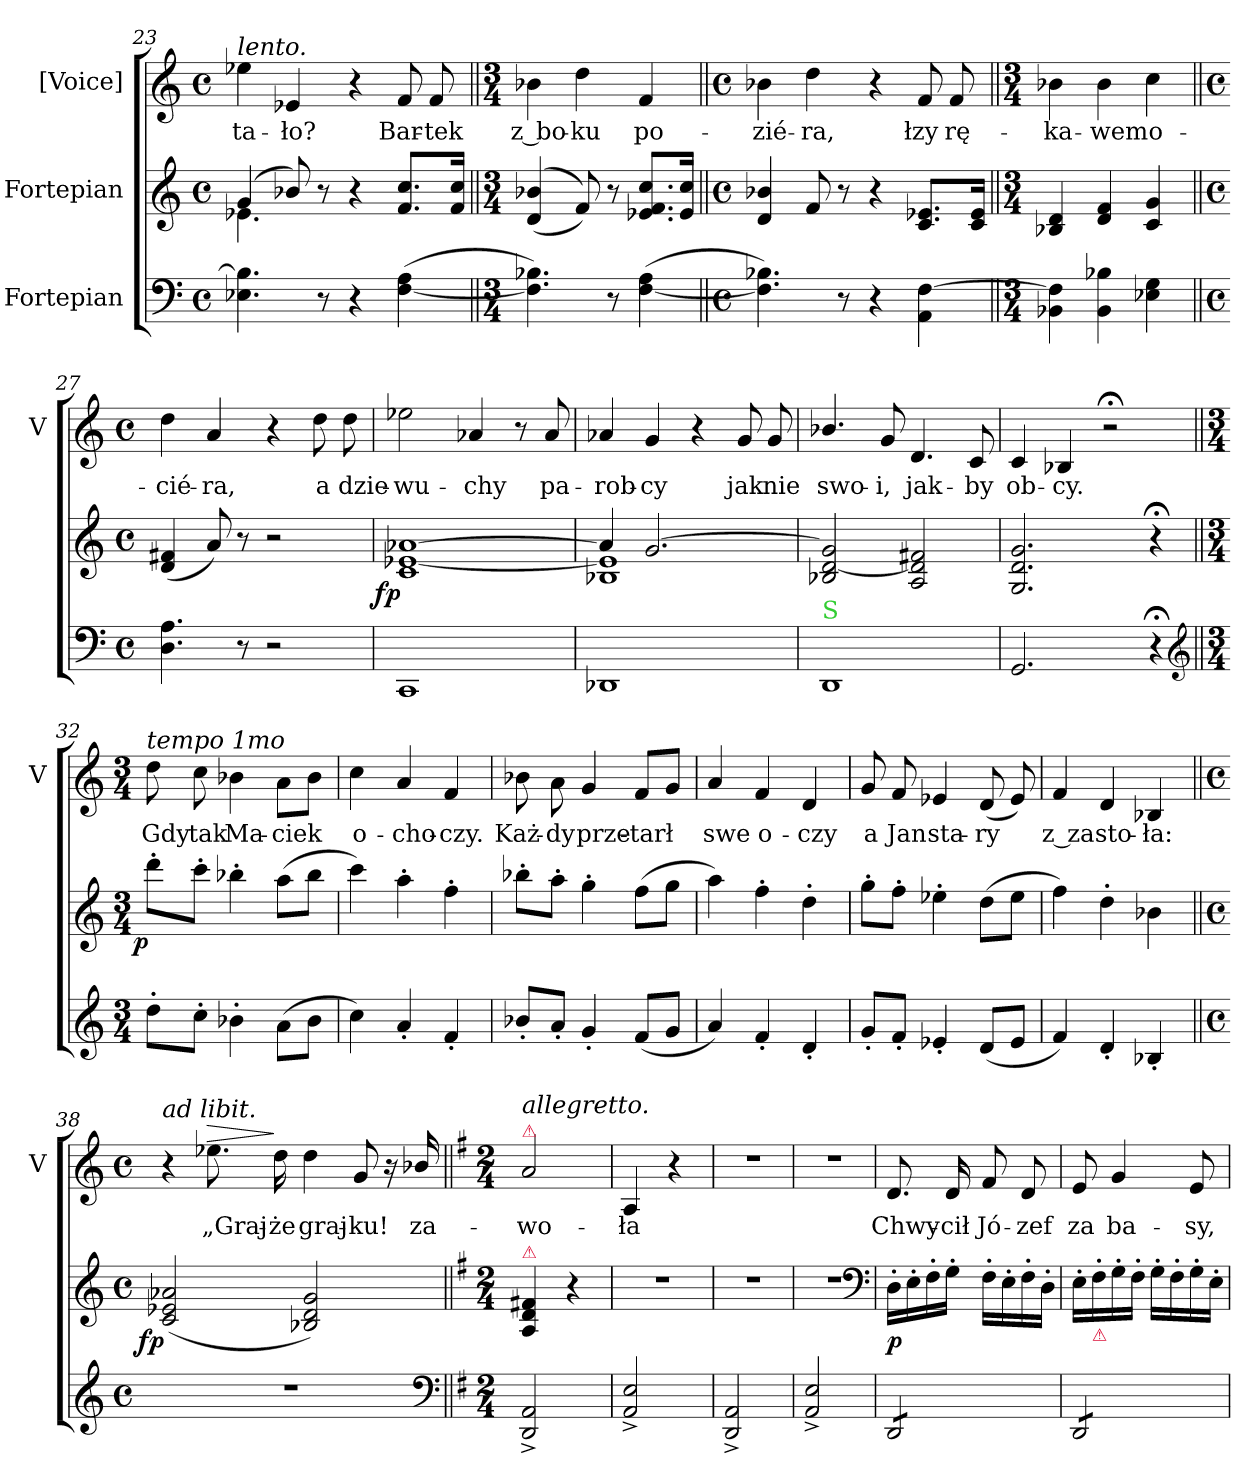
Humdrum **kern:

**kern	**kern	**dynam	**kern	**text	**dynam
*part3	*part2	*part2	*part1	*part1	*part1
*staff3	*staff2	*staff2	*staff1	*staff1	*staff1
*I"Fortepian	*I"Fortepian	*	*I"[Voice]	*	*
*	*	*	*I'V	*	*
*clefF4	*clefG2	*	*clefG2	*	*
*k[]	*k[]	*	*k[]	*	*
*M4/4	*M4/4	*	*M4/4	*	*
*met(c)	*met(c)	*	*met(c)	*	*
=23	=23	=23	=23	=23	=23
*	*^	*	*	*	*
!	!	!	!	!LO:TX:a:i:t=lento.	!	!
4.E-X\ 4.B-]\	(<4g/	4.e-X\	.	4ee-X\	-ta-	.
.	8b-X/)	.	.	4e-X/	-ło?	.
8r	8r	8rAyy	.	.	.	.
4r	4r	2rAyy	.	4r	.	.
(>[4F\ 4A\	8.f/ 8.cc/L	.	.	8f/	Bar-	.
.	.	.	.	8f/	-tek	.
.	16f/ 16cc/Jk	.	.	.	.	.
*	*v	*v	*	*	*	*
=24||	=24||	=24||	=24||	=24||	=24||
*M3/4	*M3/4	*	*M3/4	*	*
4.F]\ 4.B-X\)	(<(>4d/ 4b-X/	.	4b-X\	z bo-	.
.	8f/))	.	4dd\	-ku	.
8r	8r	.	.	.	.
(>[4F\ 4A\	8.e-X/ 8.f/ 8.cc/L	.	4f/	po-	.
.	16e-/ 16cc/Jk	.	.	.	.
=25||	=25||	=25||	=25||	=25||	=25||
*M4/4	*M4/4	*	*M4/4	*	*
*met(c)	*met(c)	*	*met(c)	*	*
4.F]\ 4.B-X\)	4d/ 4b-X/	.	4b-X\	-zié-	.
.	8f/	.	4dd\	-ra,	.
8r	8r	.	.	.	.
4r	4r	.	4r	.	.
4AA\ [4F\	8.c/ 8.e-X/L	.	8f/	łzy	.
.	.	.	8f/	rę-	.
.	16c/ 16e-/Jk	.	.	.	.
=26||	=26||	=26||	=26||	=26||	=26||
*M3/4	*M3/4	*	*M3/4	*	*
4BB-X\ 4F]\	4B-X/ 4d/	.	4b-X\	-ka-	.
4BB-\ 4B-X\	4d/ 4f/	.	4b-\	-wem	.
4E-X\ 4G\	4c/ 4g/	.	4cc\	o-	.
=27||	=27||	=27||	=27||	=27||	=27||
*M4/4	*M4/4	*	*M4/4	*	*
*met(c)	*met(c)	*	*met(c)	*	*
4.D\ 4.A\	(<4d/ 4f#X/	.	4dd\	-cié-	.
.	8a/)	.	4a/	-ra,	.
8r	8r	.	.	.	.
2r	2r	.	4r	.	.
.	.	.	8dd\	a	.
.	.	.	8dd\	dzie-	.
=28	=28	=28	=28	=28	=28
!	!	!LO:DY:b:rj	!	!	!
1CC	1c [1e-X [1a-X	fp.	2ee-X\	-wu-	.
.	.	.	4a-X/	-chy	.
.	.	.	8r	.	.
.	.	.	8a-/	pa-	.
=29	=29	=29	=29	=29	=29
*	*^	*	*	*	*
1DD-X	4a-/]	1B-X 1e-]	.	4a-X/	-rob-	.
.	[2.g/	.	.	4g/	-cy	.
.	.	.	.	4r	.	.
.	.	.	.	8g/	jak	.
.	.	.	.	8g/	nie	.
*	*v	*v	*	*	*	*
=30	=30	=30	=30	=30	=30
!LO:TX:a:color=limegreen:t=S	!	!	!	!	!
1DD	2B-X/ [2d/ 2g]/	.	4.b-X/	swo-	.
.	.	.	8g/	-i,	.
.	2A/ 2d]/ 2f#X/	.	4.d/	jak-	.
.	.	.	8c/	-by	.
=31	=31	=31	=31	=31	=31
2.GG/	2.G/ 2.d/ 2.g/	.	4c/	ob-	.
.	.	.	4B-X/	-cy.	.
.	.	.	2r;<	.	.
4r;<	4r;<	.	.	.	.
*clefG2	*	*	*	*	*
=32||	=32||	=32||	=32||	=32||	=32||
*M3/4	*M3/4	*	*M3/4	*	*
!	!	!	!LO:TX:a:i:t=tempo 1mo	!	!
!	!	!LO:DY:b:rj	!	!	!
8dd'\L	8ddd'\L	p.	8dd\	Gdy	.
8cc'\J	8ccc'\J	.	8cc\	tak	.
4b-X'\	4bb-X'\	.	4b-X\	Ma-	.
(>8a\L	(>8aa\L	.	8a\L	-ciek	.
8b-\J	8bb-\J	.	8b-\J	.	.
=33	=33	=33	=33	=33	=33
4cc\)	4ccc\)	.	4cc\	o-	.
4a'/	4aa'\	.	4a/	-cho-	.
4f'/	4ff'\	.	4f/	-czy.	.
=34	=34	=34	=34	=34	=34
8b-X'/L	8bb-X'\L	.	8b-X\	Każ-	.
8a'/J	8aa'\J	.	8a\	-dy	.
4g'/	4gg'\	.	4g/	prze-	.
(<8f/L	(>8ff\L	.	8f/L	-tarł	.
8g/J	8gg\J	.	8g/J	.	.
=35	=35	=35	=35	=35	=35
4a/)	4aa\)	.	4a/	swe	.
4f'/	4ff'\	.	4f/	o-	.
4d'/	4dd'\	.	4d/	-czy	.
=36	=36	=36	=36	=36	=36
8g'/L	8gg'\L	.	8g/	a	.
8f'/J	8ff'\J	.	8f/	Jan	.
4e-X'/	4ee-X'\	.	4e-X/	sta-	.
(<8d/L	(>8dd\L	.	(<8d/	-ry	.
8e-/J	8ee-\J	.	8e-/)	.	.
=37	=37	=37	=37	=37	=37
4f/)	4ff\)	.	4f/	z za	.
4d'/	4dd'\	.	4d/	sto-	.
4B-X'/	4b-X\	.	4B-X/	-ła:	.
=38||	=38||	=38||	=38||	=38||	=38||
*M4/4	*M4/4	*	*M4/4	*	*
*met(c)	*met(c)	*	*met(c)	*	*
!	!	!	!LO:TX:a:i:t=ad libit.	!	!
!	!	!LO:DY:b:rj	!	!	!
1r	(<2c/ 2e-X/ 2a-X/	fp.	4r	.	.
!	!	!	!	!	!LO:HP:a
.	.	.	8.ee-X\	„Graj-	>
.	.	.	16dd\	-że	]
.	2B-X/ 2d/ 2g/)	.	4dd\	graj-	.
.	.	.	8g/	-ku!	.
.	.	.	16r	.	.
.	.	.	16b-X/	za-	.
*clefF4	*	*	*	*	*
=39||	=39||	=39||	=39||	=39||	=39||
*k[f#]	*k[f#]	*	*k[f#]	*	*
*M2/4	*M2/4	*	*M2/4	*	*
!	!	!	!LO:TX:a:color=crimson:t=⚠	!	!
!	!	!	!LO:TX:a:i:t=allegretto.	!	!
!	!LO:TX:a:color=crimson:t=⚠	!	!	!	!
2DD^</ 2AA^</	4A/ 4d/ 4f#X/	.	2a/	-wo-	.
.	4r	.	.	.	.
=40	=40	=40	=40	=40	=40
2AA^</ 2E^</	2r	.	4A/	-ła	.
.	.	.	4r	.	.
=41	=41	=41	=41	=41	=41
2DD^</ 2AA^</	2r	.	2r	.	.
=42	=42	=42	=42	=42	=42
2AA^</ 2E^</	2r	.	2r	.	.
*	*clefF4	*	*	*	*
=43	=43	=43	=43	=43	=43
!	!	!LO:DY:b	!	!	!
*tremolo	*	*	*	*	*
8DD/L	16D'\LL	p.	8.d/	Chwy-	.
.	16E'\	.	.	.	.
8DD/	16F#'\	.	.	.	.
.	16G'\JJ	.	16d/	-cił	.
8DD/	16F#'\LL	.	8f#/	Jó-	.
.	16E'\	.	.	.	.
8DD/J	16F#'\	.	8d/	-zef	.
.	16D'\JJ	.	.	.	.
=44	=44	=44	=44	=44	=44
8DD/L	16E'\LL	.	8e/	za	.
!	!LO:TX:b:color=crimson:t=⚠	!	!	!	!
.	16F#'\	.	.	.	.
8DD/	16G'\	.	4g/	ba-	.
.	16F#'\JJ	.	.	.	.
8DD/	16G'\LL	.	.	.	.
.	16F#'\	.	.	.	.
8DD/J	16G'\	.	8e/	-sy,	.
*Xtremolo	*	*	*	*	*
.	16E'\JJ	.	.	.	.
=	=	=	=	=	=
*-	*-	*-	*-	*-	*-
